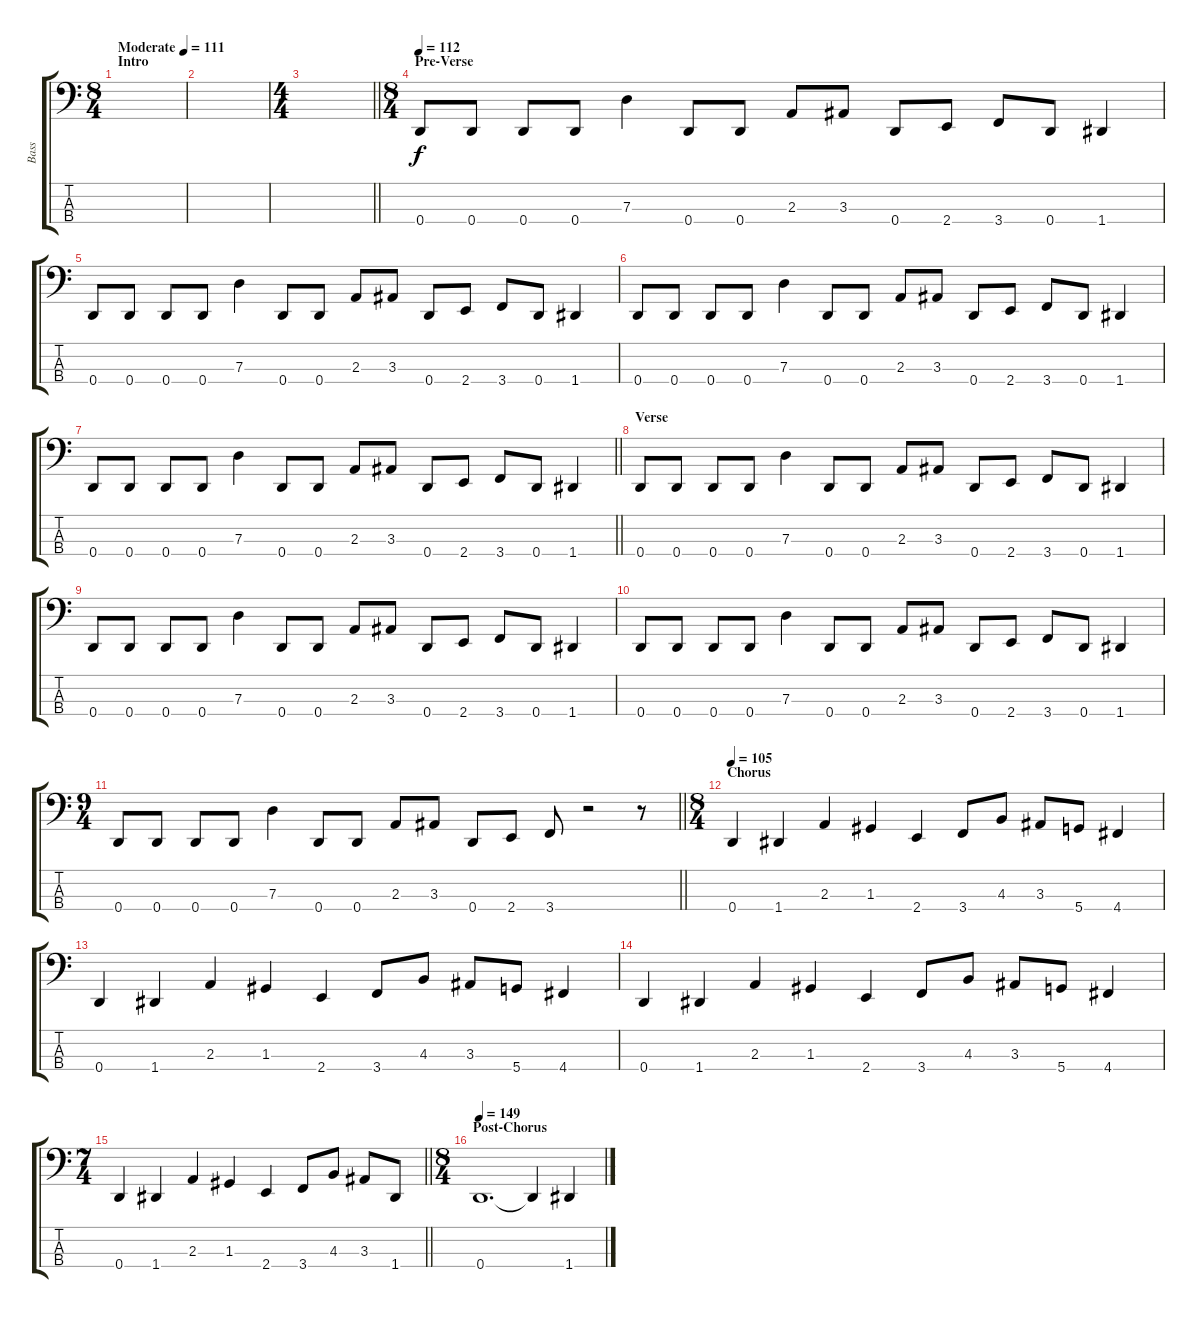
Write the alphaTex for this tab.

\track ("Bass" "Bass") {instrument electricbassfinger}
\staff {score tabs}
\tuning (F2 C2 G1 D1) {hide}
\ts (8 4)
\section ("" "Intro")
\tempo (111 "Moderate")
\tempo 175
\tempo (111 "Moderate")
\clef f4
\ks c
|
|
\ts (4 4)
\barLineRight lightlight
|
\ts (8 4)
\section ("" "Pre-Verse")
\tempo 112
0.4.8 0.4.8 0.4.8 0.4.8 7.3.4 0.4.8 0.4.8 2.3.8 3.3.8 0.4.8 2.4.8 3.4.8 0.4.8 1.4.4 |
0.4.8 0.4.8 0.4.8 0.4.8 7.3.4 0.4.8 0.4.8 2.3.8 3.3.8 0.4.8 2.4.8 3.4.8 0.4.8 1.4.4 |
0.4.8 0.4.8 0.4.8 0.4.8 7.3.4 0.4.8 0.4.8 2.3.8 3.3.8 0.4.8 2.4.8 3.4.8 0.4.8 1.4.4 |
\barLineRight lightlight
0.4.8 0.4.8 0.4.8 0.4.8 7.3.4 0.4.8 0.4.8 2.3.8 3.3.8 0.4.8 2.4.8 3.4.8 0.4.8 1.4.4 |
\section ("" "Verse")
0.4.8 0.4.8 0.4.8 0.4.8 7.3.4 0.4.8 0.4.8 2.3.8 3.3.8 0.4.8 2.4.8 3.4.8 0.4.8 1.4.4 |
0.4.8 0.4.8 0.4.8 0.4.8 7.3.4 0.4.8 0.4.8 2.3.8 3.3.8 0.4.8 2.4.8 3.4.8 0.4.8 1.4.4 |
0.4.8 0.4.8 0.4.8 0.4.8 7.3.4 0.4.8 0.4.8 2.3.8 3.3.8 0.4.8 2.4.8 3.4.8 0.4.8 1.4.4 |
\ts (9 4)
\barLineRight lightlight
0.4.8 0.4.8 0.4.8 0.4.8 7.3.4 0.4.8 0.4.8 2.3.8 3.3.8 0.4.8 2.4.8 3.4.8 r.2 r.8 |
\ts (8 4)
\section ("" "Chorus")
\tempo 105
0.4.4 1.4.4 2.3.4 1.3.4 2.4.4 3.4.8 4.3.8 3.3.8 5.4.8 4.4.4 |
0.4.4 1.4.4 2.3.4 1.3.4 2.4.4 3.4.8 4.3.8 3.3.8 5.4.8 4.4.4 |
0.4.4 1.4.4 2.3.4 1.3.4 2.4.4 3.4.8 4.3.8 3.3.8 5.4.8 4.4.4 |
\ts (7 4)
\barLineRight lightlight
0.4.4 1.4.4 2.3.4 1.3.4 2.4.4 3.4.8 4.3.8 3.3.8 1.4.8 |
\ts (8 4)
\section ("" "Post-Chorus")
\tempo 149
0.4.1{d} 0.4{t}.4 1.4.4
